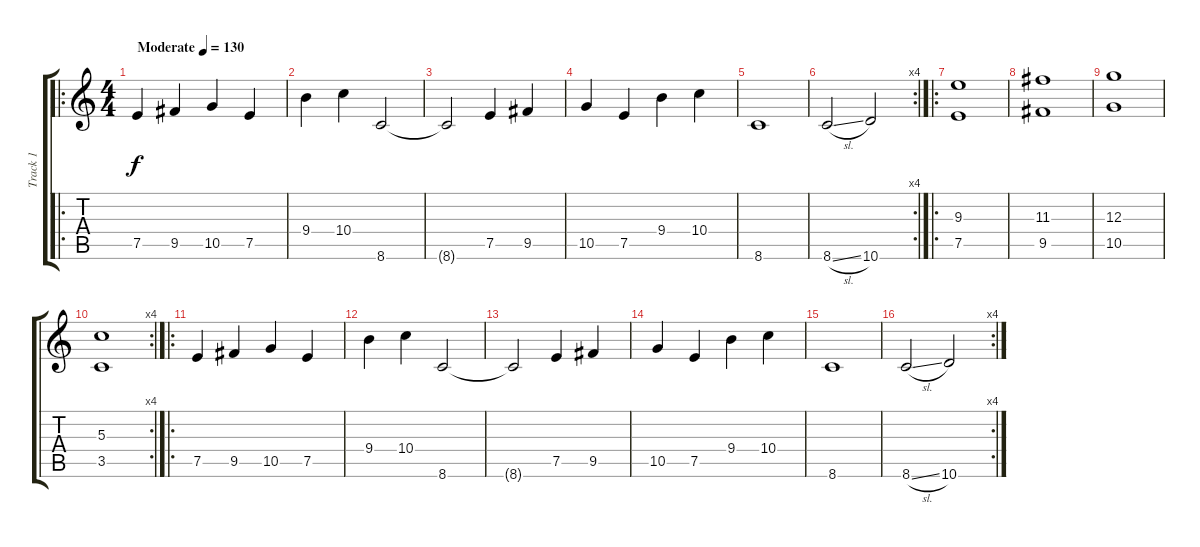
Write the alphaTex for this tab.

\track ("Track 1" "Track 1") {instrument distortionguitar}
\staff {score tabs}
\tuning (E4 B3 G3 D3 A2 E2) {hide}
\ro
\ts (4 4)
\tempo (130 "Moderate")
\clef g2
\ks c
7.5.4{dy f instrument distortionguitar} 9.5.4 10.5.4 7.5.4 |
9.4.4 10.4.4 8.6.2 |
8.6{t}.2 7.5.4 9.5.4 |
10.5.4 7.5.4 9.4.4 10.4.4 |
8.6.1 |
\rc 4
8.6{sl}.2 10.6.2 |
\ro
(9.3 7.5).1 |
(11.3 9.5).1 |
(12.3 10.5).1 |
\rc 4
(5.3 3.5).1 |
\ro
7.5.4 9.5.4 10.5.4 7.5.4 |
9.4.4 10.4.4 8.6.2 |
8.6{t}.2 7.5.4 9.5.4 |
10.5.4 7.5.4 9.4.4 10.4.4 |
8.6.1 |
\rc 4
8.6{sl}.2 10.6.2
